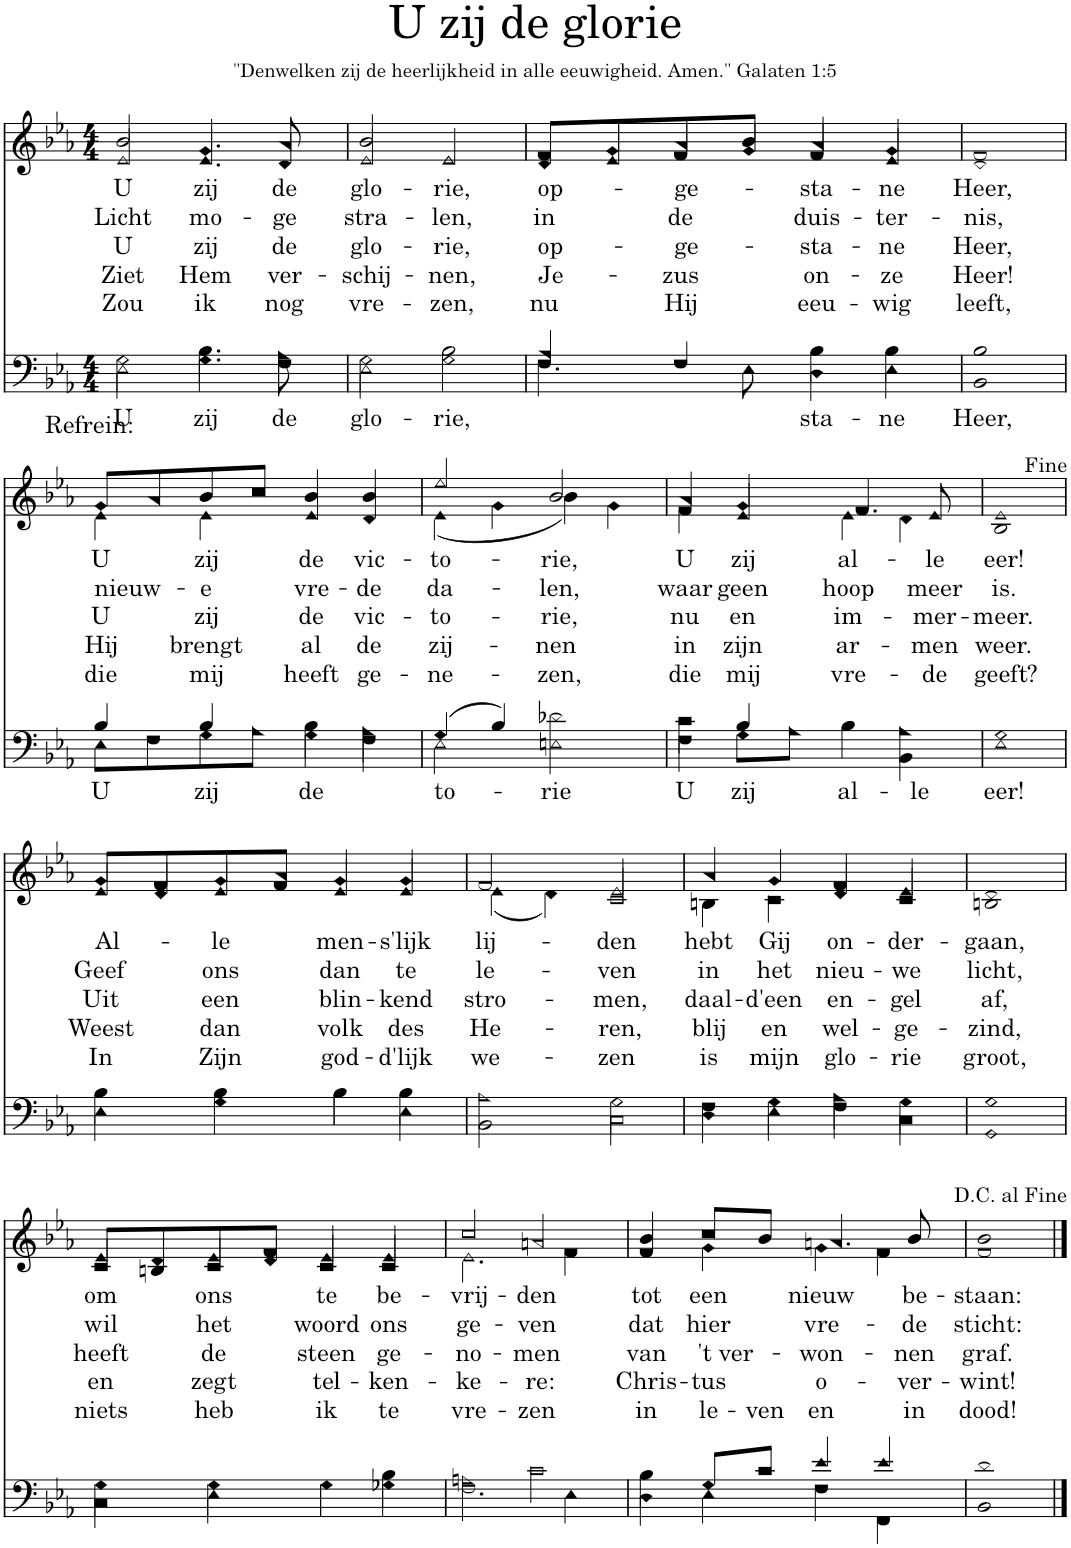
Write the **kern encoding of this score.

**kern	**text	**text	**kern	**text	**text	**text	**text	**text
*part2	*part2	*part2	*part1	*part1	*part1	*part1	*part1	*part1
*staff2	*staff2	*staff2	*staff1	*staff1	*staff1	*staff1	*staff1	*staff1
*I"Men	*	*	*I"Women	*	*	*	*	*
*clefF4	*	*	*clefG2	*	*	*	*	*
*k[b-e-a-]	*	*	*k[b-e-a-]	*	*	*	*	*
*M4/4	*	*	*M4/4	*	*	*	*	*
=1	=1	=1	=1	=1	=1	=1	=1	=1
!	!LO:LY:b	!LO:LY:b	!	!LO:LY:b	!LO:LY:b	!LO:LY:b	!LO:LY:b	!LO:LY:b
*^	*	*	*^	*	*	*	*	*
2G\	2E-\	U	Refrein:	2b-/	2e-/	U	Licht	U	Ziet	Zou
!	!	!LO:LY:b	!	!	!	!LO:LY:b	!LO:LY:b	!LO:LY:b	!LO:LY:b	!LO:LY:b
4.B-\	4.G\	zij	.	4.g/	4.e-/	zij	mo-	zij	Hem	ik
!	!	!LO:LY:b	!	!	!	!LO:LY:b	!LO:LY:b	!LO:LY:b	!LO:LY:b	!LO:LY:b
8A-\	8F\	de	.	8a-/	8d/	de	-ge	de	ver-	nog
=2	=2	=2	=2	=2	=2	=2	=2	=2	=2	=2
!	!	!LO:LY:b	!	!	!	!LO:LY:b	!LO:LY:b	!LO:LY:b	!LO:LY:b	!LO:LY:b
2G\	2E-\	glo-	.	2b-/	2e-/	glo-	stra-	glo-	-schij-	vre-
!	!	!LO:LY:b	!	!	!	!LO:LY:b	!LO:LY:b	!LO:LY:b	!LO:LY:b	!LO:LY:b
2B-\	2G\	-rie,	.	2e-/	2e-	-rie,	-len,	-rie,	-nen,	-zen,
=3	=3	=3	=3	=3	=3	=3	=3	=3	=3	=3
!	!	!	!	!	!	!LO:LY:b	!LO:LY:b	!LO:LY:b	!LO:LY:b	!LO:LY:b
4A-/	4.F\	.	.	8f/L	8d/L	op-	in	op-	Je-	nu
.	.	.	.	8g/	8e-/	.	.	.	.	.
!	!	!	!	!	!	!LO:LY:b	!LO:LY:b	!LO:LY:b	!LO:LY:b	!LO:LY:b
4F/	.	.	.	8a-/	8f/	-ge-	de	-ge-	-zus	Hij
.	8E-\	.	.	8b-/J	8g/J	.	.	.	.	.
!	!	!LO:LY:b	!	!	!	!LO:LY:b	!LO:LY:b	!LO:LY:b	!LO:LY:b	!LO:LY:b
4B-\	4D\	-sta-	.	4a-/	4f/	-sta-	duis-	-sta-	on-	eeu-
!	!	!LO:LY:b	!	!	!	!LO:LY:b	!LO:LY:b	!LO:LY:b	!LO:LY:b	!LO:LY:b
4B-\	4E-\	-ne	.	4g/	4e-/	-ne	-ter-	-ne	-ze	-wig
=4	=4	=4	=4	=4	=4	=4	=4	=4	=4	=4
!	!	!LO:LY:b	!	!	!	!LO:LY:b	!LO:LY:b	!LO:LY:b	!LO:LY:b	!LO:LY:b
1B-	1BB-	Heer,	.	1f	1d	Heer,	-nis,	Heer,	Heer!	leeft,
!!LO:LB:g=z	!!
=5	=5	=5	=5	=5	=5	=5	=5	=5	=5	=5
!	!	!LO:LY:b	!	!	!	!LO:LY:b	!LO:LY:b	!LO:LY:b	!LO:LY:b	!LO:LY:b
4B-/	8E-\L	U	.	8g/L	4e-\	U	nieuw-	U	Hij	die
.	8F\	.	.	8a-/	.	.	.	.	.	.
!	!	!LO:LY:b	!	!	!	!LO:LY:b	!LO:LY:b	!LO:LY:b	!LO:LY:b	!LO:LY:b
4B-/	8G\	zij	.	8b-/	4e-\	zij	-e	zij	brengt	mij
.	8A-\J	.	.	8cc/J	.	.	.	.	.	.
!	!	!LO:LY:b	!	!	!	!LO:LY:b	!LO:LY:b	!LO:LY:b	!LO:LY:b	!LO:LY:b
4B-\	4G\	de	.	4b-/	4e-/	de	vre-	de	al	heeft
!	!	!	!	!	!	!LO:LY:b	!LO:LY:b	!LO:LY:b	!LO:LY:b	!LO:LY:b
4A-\	4F\	.	.	4b-/	4d/	vic-	-de	vic-	de	ge-
=6	=6	=6	=6	=6	=6	=6	=6	=6	=6	=6
!	!	!LO:LY:b	!	!	!	!LO:LY:b	!LO:LY:b	!LO:LY:b	!LO:LY:b	!LO:LY:b
(4G/	2E-\	to-	.	2ee-/	(4e-\	-to-	da-	-to-	zij-	-ne-
4B-/)	.	.	.	.	4g\	.	.	.	.	.
!	!	!LO:LY:b	!	!	!	!LO:LY:b	!LO:LY:b	!LO:LY:b	!LO:LY:b	!LO:LY:b
2d-X\	2En\	-rie	.	2b-/	4b-\)	-rie,	-len,	-rie,	-nen	-zen,
.	.	.	.	.	4g\	.	.	.	.	.
=7	=7	=7	=7	=7	=7	=7	=7	=7	=7	=7
!	!	!LO:LY:b	!	!	!	!LO:LY:b	!LO:LY:b	!LO:LY:b	!LO:LY:b	!LO:LY:b
4c\	4F\	U	.	4a-/	4f\	U	waar	nu	in	die
!	!	!LO:LY:b	!	!	!	!LO:LY:b	!LO:LY:b	!LO:LY:b	!LO:LY:b	!LO:LY:b
4B-/	8G\L	zij	.	4g/	4e-/	zij	geen	en	zijn	mij
.	8A-\J	.	.	.	.	.	.	.	.	.
!	!	!LO:LY:b	!	!	!	!LO:LY:b	!LO:LY:b	!LO:LY:b	!LO:LY:b	!LO:LY:b
4B-	4B-\	al-	.	4.f/	4e-\	al-	hoop	im-	ar-	vre-
!	!	!LO:LY:b	!	!	!	!	!	!	!	!
4A-\	4BB-\	-le	.	.	4d\	.	.	.	.	.
!	!	!	!	!	!	!LO:LY:b	!LO:LY:b	!LO:LY:b	!LO:LY:b	!LO:LY:b
.	.	.	.	8e-/	.	-le	meer	-mer-	-men	-de
=8	=8	=8	=8	=8	=8	=8	=8	=8	=8	=8
!	!	!LO:LY:b	!	!	!	!LO:LY:b	!LO:LY:b	!LO:LY:b	!LO:LY:b	!LO:LY:b
1G	1E-	eer!	.	1e-	1B-	eer!	is.	-meer.	weer.	geeft?
!!LO:LB:g=z	!!
=9	=9	=9	=9	=9	=9	=9	=9	=9	=9	=9
!	!	!	!	!	!	!LO:LY:b	!LO:LY:b	!LO:LY:b	!LO:LY:b	!LO:LY:b
4B-\	4E-\	.	.	8g/L	8e-/L	Al-	Geef	Uit	Weest	In
.	.	.	.	8f/	8d/	.	.	.	.	.
!	!	!	!	!	!	!LO:LY:b	!LO:LY:b	!LO:LY:b	!LO:LY:b	!LO:LY:b
4B-\	4G\	.	.	8g/	8e-/	-le	ons	een	dan	Zijn
.	.	.	.	8a-/J	8f/J	.	.	.	.	.
!	!	!	!	!	!	!LO:LY:b	!LO:LY:b	!LO:LY:b	!LO:LY:b	!LO:LY:b
4B-\	4B-\	.	.	4g/	4e-/	men-	dan	blin-	volk	god-
!	!	!	!	!	!	!LO:LY:b	!LO:LY:b	!LO:LY:b	!LO:LY:b	!LO:LY:b
4B-\	4E-\	.	.	4g/	4e-/	-s'lijk	te	-kend	des	-d'lijk
=10	=10	=10	=10	=10	=10	=10	=10	=10	=10	=10
!	!	!	!	!	!	!LO:LY:b	!LO:LY:b	!LO:LY:b	!LO:LY:b	!LO:LY:b
2A-\	2BB-\	.	.	2f/	(4e-\	lij-	le-	stro-	He-	we-
.	.	.	.	.	4d\)	.	.	.	.	.
!	!	!	!	!	!	!LO:LY:b	!LO:LY:b	!LO:LY:b	!LO:LY:b	!LO:LY:b
2G\	2C\	.	.	2e-/	2c/	-den	-ven	-men,	-ren,	-zen
=11	=11	=11	=11	=11	=11	=11	=11	=11	=11	=11
!	!	!	!	!	!	!LO:LY:b	!LO:LY:b	!LO:LY:b	!LO:LY:b	!LO:LY:b
4F\	4D\	.	.	4a-/	4Bn\	hebt	in	daal-	blij	is
!	!	!	!	!	!	!LO:LY:b	!LO:LY:b	!LO:LY:b	!LO:LY:b	!LO:LY:b
4G\	4E-\	.	.	4g/	4c\	Gij	het	-d'een	en	mijn
!	!	!	!	!	!	!LO:LY:b	!LO:LY:b	!LO:LY:b	!LO:LY:b	!LO:LY:b
4A-\	4F\	.	.	4f/	4d/	on-	nieu-	en-	wel-	glo-
!	!	!	!	!	!	!LO:LY:b	!LO:LY:b	!LO:LY:b	!LO:LY:b	!LO:LY:b
4G\	4C\	.	.	4e-/	4c/	-der-	-we	-gel	-ge-	-rie
=12	=12	=12	=12	=12	=12	=12	=12	=12	=12	=12
!	!	!	!	!	!	!LO:LY:b	!LO:LY:b	!LO:LY:b	!LO:LY:b	!LO:LY:b
1G	1GG	.	.	1d	1Bn	-gaan,	licht,	af,	-zind,	groot,
!!LO:LB:g=z	!!
=13	=13	=13	=13	=13	=13	=13	=13	=13	=13	=13
!	!	!	!	!	!	!LO:LY:b	!LO:LY:b	!LO:LY:b	!LO:LY:b	!LO:LY:b
4G\	4C\	.	.	8e-/L	8c/L	om	wil	heeft	en	niets
.	.	.	.	8d/	8Bn/	.	.	.	.	.
!	!	!	!	!	!	!LO:LY:b	!LO:LY:b	!LO:LY:b	!LO:LY:b	!LO:LY:b
4G\	4E-\	.	.	8e-/	8c/	ons	het	de	zegt	heb
.	.	.	.	8f/J	8d/J	.	.	.	.	.
!	!	!	!	!	!	!LO:LY:b	!LO:LY:b	!LO:LY:b	!LO:LY:b	!LO:LY:b
4G\	4G\	.	.	4e-/	4c/	te	woord	steen	tel-	ik
!	!	!	!	!	!	!LO:LY:b	!LO:LY:b	!LO:LY:b	!LO:LY:b	!LO:LY:b
4B-\	4G-X\	.	.	4e-/	4c/	be-	ons	ge-	-ken-	te
=14	=14	=14	=14	=14	=14	=14	=14	=14	=14	=14
!	!	!	!	!	!	!LO:LY:b	!LO:LY:b	!LO:LY:b	!LO:LY:b	!LO:LY:b
2An\	2.F\	.	.	2cc/	2.e-\	-vrij-	ge-	-no-	-ke-	vre-
!	!	!	!	!	!	!LO:LY:b	!LO:LY:b	!LO:LY:b	!LO:LY:b	!LO:LY:b
2c\	.	.	.	2an/	.	-den	-ven	-men	-re:	-zen
.	4E-\	.	.	.	4f\	.	.	.	.	.
=15	=15	=15	=15	=15	=15	=15	=15	=15	=15	=15
!	!	!	!	!	!	!LO:LY:b	!LO:LY:b	!LO:LY:b	!LO:LY:b	!LO:LY:b
4B-\	4D\	.	.	4b-/	4f/	tot	dat	van	Chris-	in
!	!	!	!	!	!	!LO:LY:b	!LO:LY:b	!LO:LY:b	!LO:LY:b	!LO:LY:b
8G/L	4E-\	.	.	8cc/L	4g\	een	hier	't ver-	-tus	le-
!	!	!	!	!	!	!	!	!	!	!LO:LY:b
8c/J	.	.	.	8b-/J	.	.	.	.	.	-ven
!	!	!	!	!	!	!LO:LY:b	!LO:LY:b	!LO:LY:b	!LO:LY:b	!LO:LY:b
4e-/	4F\	.	.	4.an/	4g\	nieuw	vre-	-won-	o-	en
4e-/	4FF\	.	.	.	4f\	.	.	.	.	.
!	!	!	!	!	!	!LO:LY:b	!LO:LY:b	!LO:LY:b	!LO:LY:b	!LO:LY:b
.	.	.	.	8b-/	.	be-	-de	-nen	-ver-	in
=16	=16	=16	=16	=16	=16	=16	=16	=16	=16	=16
!	!	!	!	!	!	!LO:LY:b	!LO:LY:b	!LO:LY:b	!LO:LY:b	!LO:LY:b
1d	1BB-	.	.	1b-	1f	-staan:	sticht:	graf.	-wint!	dood!
*v	*v	*	*	*	*	*	*	*	*	*
*	*	*	*v	*v	*	*	*	*	*
==	==	==	==	==	==	==	==	==
*-	*-	*-	*-	*-	*-	*-	*-	*-
